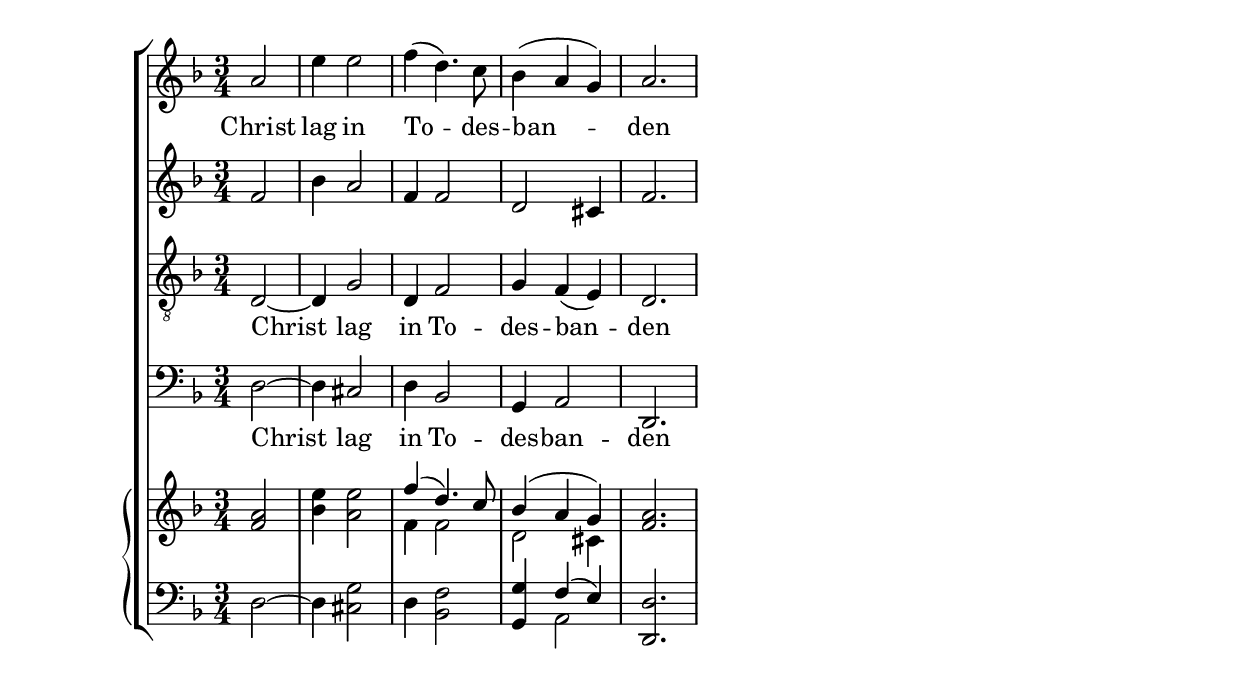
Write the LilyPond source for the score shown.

global = {
  \key d \minor
  \time 3/4
  \dynamicUp
}
sopranonotes = \relative c'' {
\partial2 a2 e'4 e2 f4 (d4.) c8 bes4 (a g) a2.
}
sopranowords = \lyricmode { 
Christ lag in To -- des -- ban -- den}
altonotes = \relative c' {
f2 bes4 a2 f4 f2 d2 cis4  f2.
}
altowords = \lyricmode { }
tenornotes = {\relative c { 
  \clef "G_8"
d2 ~ d4 g2 d4 f2 g4 f (e) d2.
}
}
tenorwords = \lyricmode { 
Christ lag in To -- des -- ban -- den
}
bassnotes = { \relative c {  \clef bass
d2 ~ d4 cis2 d4 bes2 g4 a2 d,2. }
}
basswords = \lyricmode { 
Christ lag in To -- des -- ban -- den
}

\score {
  \new ChoirStaff <<
    \new Staff <<
      \new Voice = "soprano" <<
        \global
        \sopranonotes
      >>
      \lyricsto "soprano" \new Lyrics \sopranowords
    >>
    \new Staff <<
      \new Voice = "alto" <<
        \global
        \altonotes
      >>
      \lyricsto "alto" \new Lyrics \altowords
    >>
    \new Staff <<
      \new Voice = "tenor" <<
        \global
        \tenornotes
      >>
      \lyricsto "tenor" \new Lyrics \tenorwords
    >>
    \new Staff <<
      \new Voice = "bass" <<
        \global
        \bassnotes
      >>
      \lyricsto "bass" \new Lyrics \basswords
>>
    \new PianoStaff <<
      \new Staff <<
        \set Staff.printPartCombineTexts = ##f
        \partcombine
        << \global \sopranonotes >>
        << \global \altonotes >>
      >>
      \new Staff <<
        \clef bass
        \set Staff.printPartCombineTexts = ##f
        \partcombine
        << \global \tenornotes >>
        << \global \bassnotes >>
      >>
>>
>>
      \midi{}
    \layout{}
}